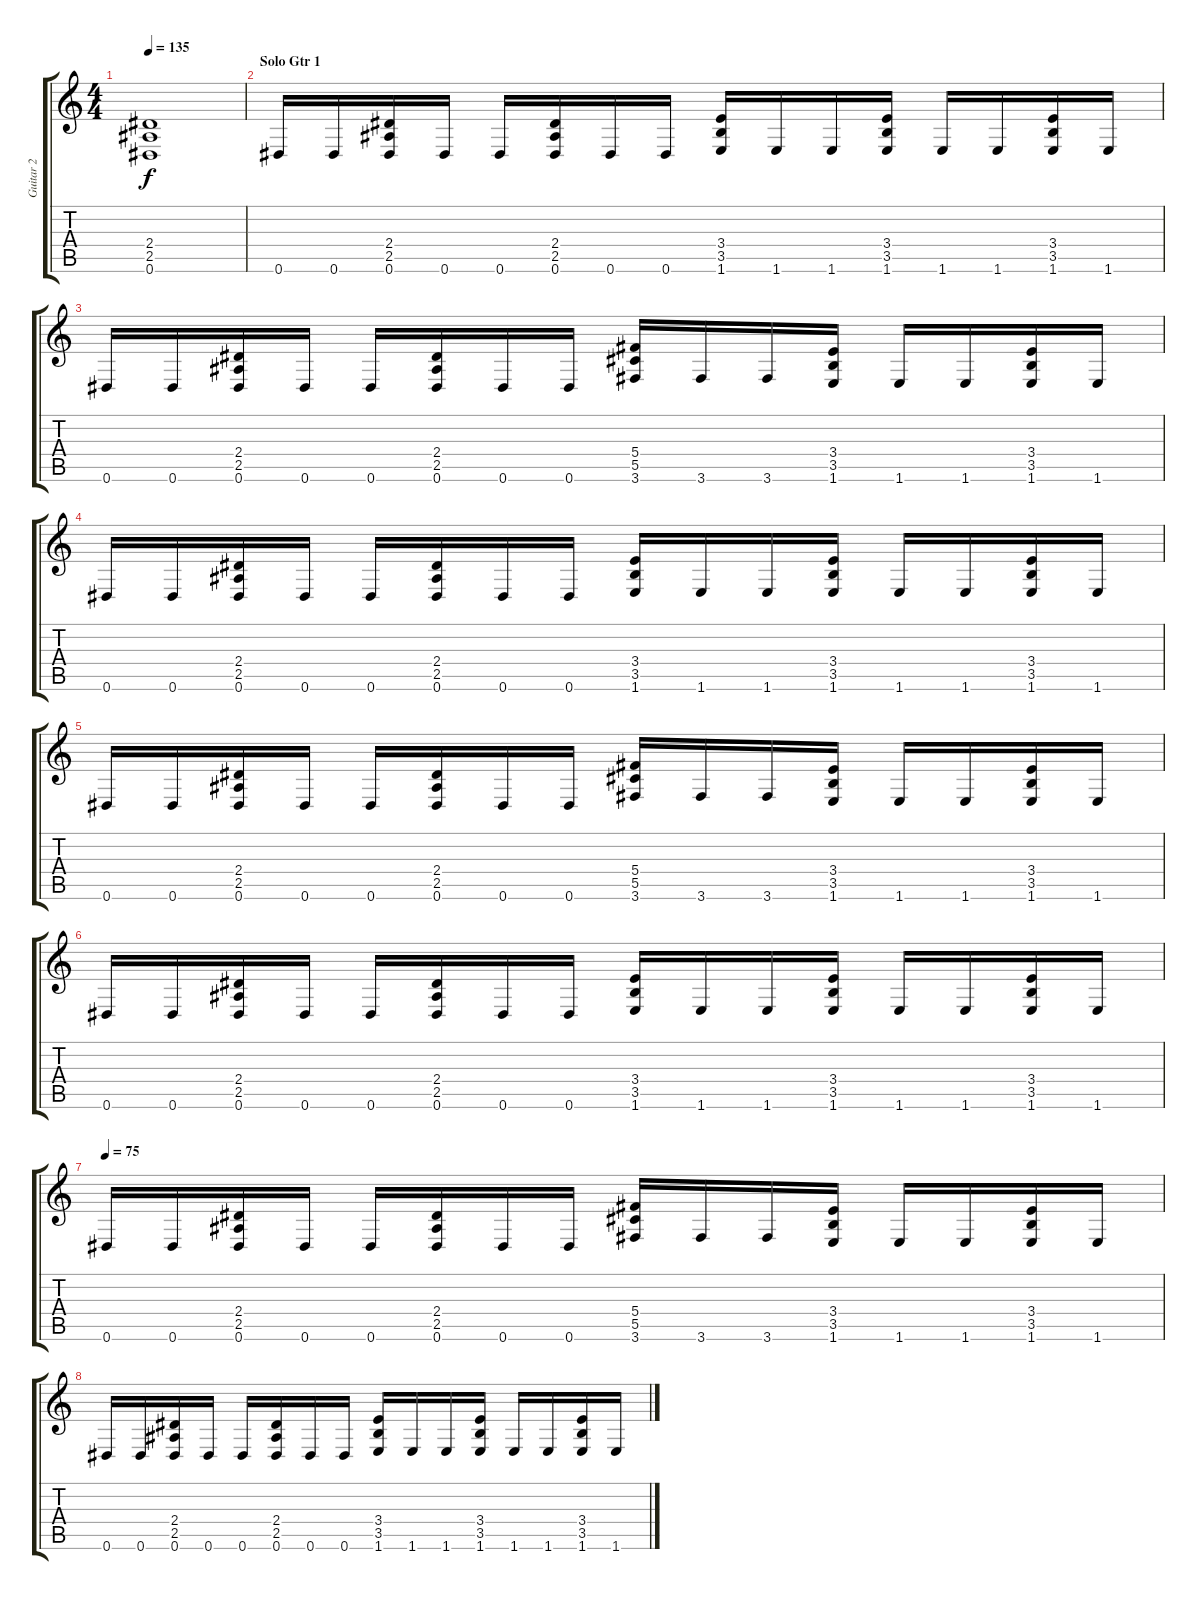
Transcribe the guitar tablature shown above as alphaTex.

\track ("Guitar 2" "Guitar 2") {instrument distortionguitar}
\staff {score tabs}
\tuning (Eb4 Bb3 Gb3 Db3 Ab2 Eb2) {hide}
\ts (4 4)
\tempo 135
\clef g2
\ks c
(2.4 2.5 0.6).1{dy f} |
\section ("" "Solo Gtr 1")
0.6.16 0.6.16 (2.4 2.5 0.6).16 0.6.16 0.6.16 (2.4 2.5 0.6).16 0.6.16 0.6.16 (3.4 3.5 1.6).16 1.6.16 1.6.16 (3.4 3.5 1.6).16 1.6.16 1.6.16 (3.4 3.5 1.6).16 1.6.16 |
0.6.16 0.6.16 (2.4 2.5 0.6).16 0.6.16 0.6.16 (2.4 2.5 0.6).16 0.6.16 0.6.16 (5.4 5.5 3.6).16 3.6.16 3.6.16 (3.4 3.5 1.6).16 1.6.16 1.6.16 (3.4 3.5 1.6).16 1.6.16 |
0.6.16 0.6.16 (2.4 2.5 0.6).16 0.6.16 0.6.16 (2.4 2.5 0.6).16 0.6.16 0.6.16 (3.4 3.5 1.6).16 1.6.16 1.6.16 (3.4 3.5 1.6).16 1.6.16 1.6.16 (3.4 3.5 1.6).16 1.6.16 |
0.6.16 0.6.16 (2.4 2.5 0.6).16 0.6.16 0.6.16 (2.4 2.5 0.6).16 0.6.16 0.6.16 (5.4 5.5 3.6).16 3.6.16 3.6.16 (3.4 3.5 1.6).16 1.6.16 1.6.16 (3.4 3.5 1.6).16 1.6.16 |
0.6.16 0.6.16 (2.4 2.5 0.6).16 0.6.16 0.6.16 (2.4 2.5 0.6).16 0.6.16 0.6.16 (3.4 3.5 1.6).16 1.6.16 1.6.16 (3.4 3.5 1.6).16 1.6.16 1.6.16 (3.4 3.5 1.6).16 1.6.16 |
\tempo 75
0.6.16 0.6.16 (2.4 2.5 0.6).16 0.6.16 0.6.16 (2.4 2.5 0.6).16 0.6.16 0.6.16 (5.4 5.5 3.6).16 3.6.16 3.6.16 (3.4 3.5 1.6).16 1.6.16 1.6.16 (3.4 3.5 1.6).16 1.6.16 |
0.6.16 0.6.16 (2.4 2.5 0.6).16 0.6.16 0.6.16 (2.4 2.5 0.6).16 0.6.16 0.6.16 (3.4 3.5 1.6).16 1.6.16 1.6.16 (3.4 3.5 1.6).16 1.6.16 1.6.16 (3.4 3.5 1.6).16 1.6.16
